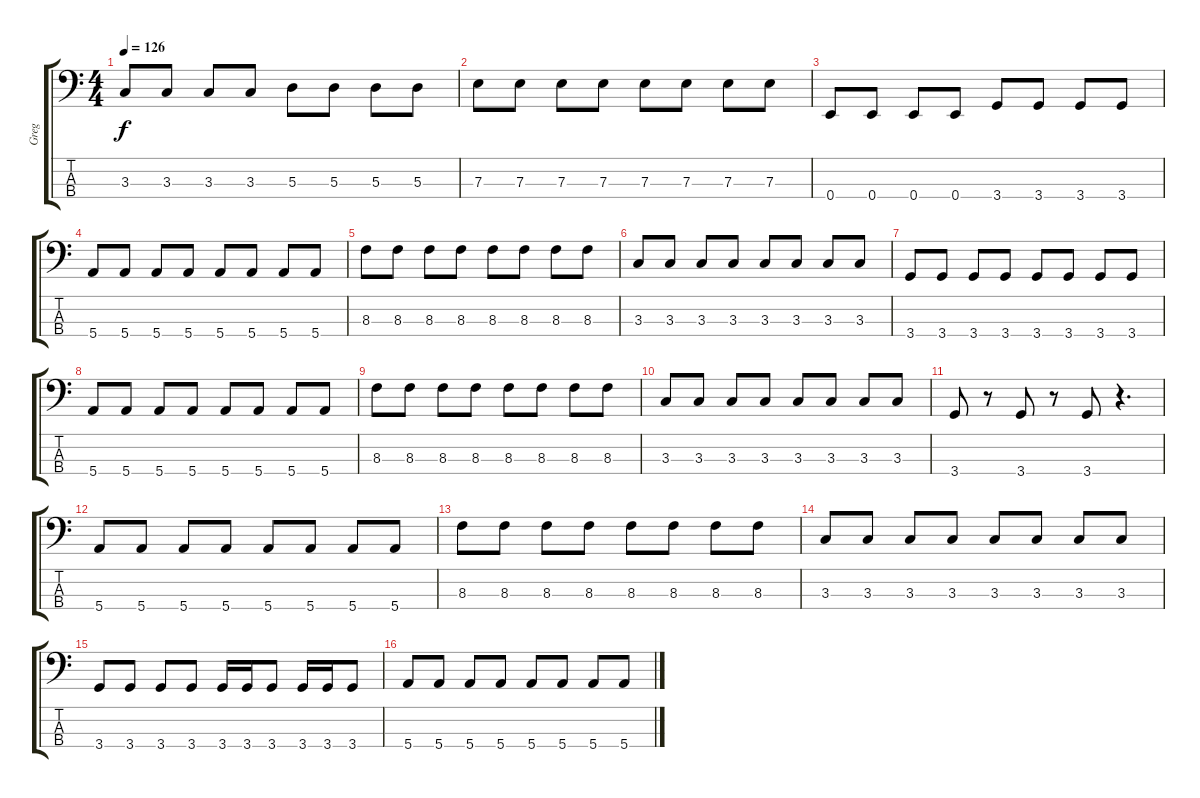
\track ("Greg" "Greg") {instrument electricbassfinger}
\staff {score tabs}
\tuning (G2 D2 A1 E1) {hide}
\ts (4 4)
\tempo 126
\clef f4
\ks c
3.3.8{dy f} 3.3.8 3.3.8 3.3.8 5.3.8 5.3.8 5.3.8 5.3.8 |
7.3.8 7.3.8 7.3.8 7.3.8 7.3.8 7.3.8 7.3.8 7.3.8 |
0.4.8 0.4.8 0.4.8 0.4.8 3.4.8 3.4.8 3.4.8 3.4.8 |
5.4.8 5.4.8 5.4.8 5.4.8 5.4.8 5.4.8 5.4.8 5.4.8 |
8.3.8 8.3.8 8.3.8 8.3.8 8.3.8 8.3.8 8.3.8 8.3.8 |
3.3.8 3.3.8 3.3.8 3.3.8 3.3.8 3.3.8 3.3.8 3.3.8 |
3.4.8 3.4.8 3.4.8 3.4.8 3.4.8 3.4.8 3.4.8 3.4.8 |
5.4.8 5.4.8 5.4.8 5.4.8 5.4.8 5.4.8 5.4.8 5.4.8 |
8.3.8 8.3.8 8.3.8 8.3.8 8.3.8 8.3.8 8.3.8 8.3.8 |
3.3.8 3.3.8 3.3.8 3.3.8 3.3.8 3.3.8 3.3.8 3.3.8 |
3.4.8 r.8 3.4.8 r.8 3.4.8 r.4{d} |
5.4.8 5.4.8 5.4.8 5.4.8 5.4.8 5.4.8 5.4.8 5.4.8 |
8.3.8 8.3.8 8.3.8 8.3.8 8.3.8 8.3.8 8.3.8 8.3.8 |
3.3.8 3.3.8 3.3.8 3.3.8 3.3.8 3.3.8 3.3.8 3.3.8 |
3.4.8 3.4.8 3.4.8 3.4.8 3.4.16 3.4.16 3.4.8 3.4.16 3.4.16 3.4.8 |
5.4.8 5.4.8 5.4.8 5.4.8 5.4.8 5.4.8 5.4.8 5.4.8
